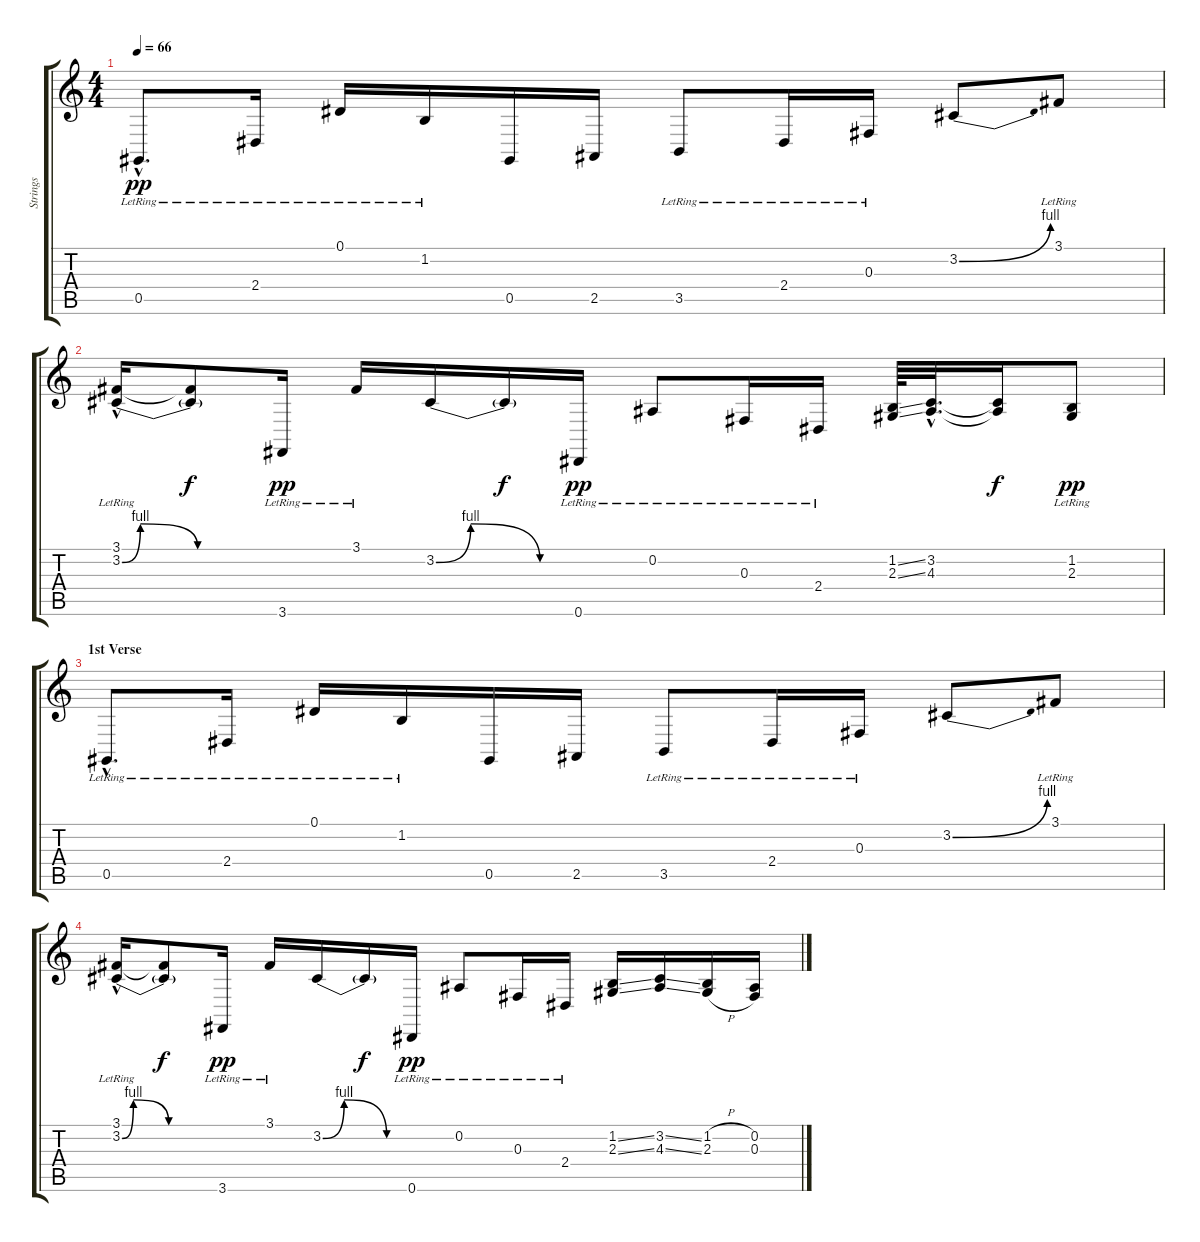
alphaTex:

\track ("Strings" "Strings") {instrument stringensemble1}
\staff {score tabs}
\tuning (Eb4 Bb3 Gb3 Db3 Ab2 Eb2) {hide}
\ts (4 4)
\tempo 66
\clef g2
\ks c
0.5{hac lr}.8{d dy pp} 2.4{lr}.16 0.1{lr}.16 1.2{lr}.16 0.5.16 2.5.16 3.5{lr}.8 2.4{lr}.16 0.3{lr}.16 3.2{be (bend 0 0 60 4)}.8 3.1{lr}.8 |
(3.1{lr} 3.2{be (custom 0 0 7 4 29 0 60 0) hac}).16 (3.1{t} 3.2{t}).8{dy f} 3.6{lr}.16{dy pp} 3.1{lr}.16 3.2{be (custom 0 0 15 4 45 0 60 0)}.16 3.2{t}.16{dy f} 0.6{lr}.16{dy pp} 0.2{lr}.8 0.3{lr}.16 2.4{lr}.16 (1.2{ss} 2.3{ss}).64 (3.2{hac} 4.3{hac}).32{d} (3.2{t} 4.3{t}).16{dy f} (1.2{lr} 2.3{lr}).8{dy pp} |
\section ("" "1st Verse")
0.5{hac lr}.8{d} 2.4{lr}.16 0.1{lr}.16 1.2{lr}.16 0.5.16 2.5.16 3.5{lr}.8 2.4{lr}.16 0.3{lr}.16 3.2{be (bend 0 0 60 4)}.8 3.1{lr}.8 |
(3.1{lr} 3.2{be (custom 0 0 7 4 29 0 60 0) hac}).16 (3.1{t} 3.2{t}).8{dy f} 3.6{lr}.16{dy pp} 3.1{lr}.16 3.2{be (custom 0 0 15 4 45 0 60 0)}.16 3.2{t}.16{dy f} 0.6{lr}.16{dy pp} 0.2{lr}.8 0.3{lr}.16 2.4{lr}.16 (1.2{ss} 2.3{ss}).16 (3.2{ss} 4.3{ss}).16 (1.2{h} 2.3{h}).16 (0.2 0.3).16
